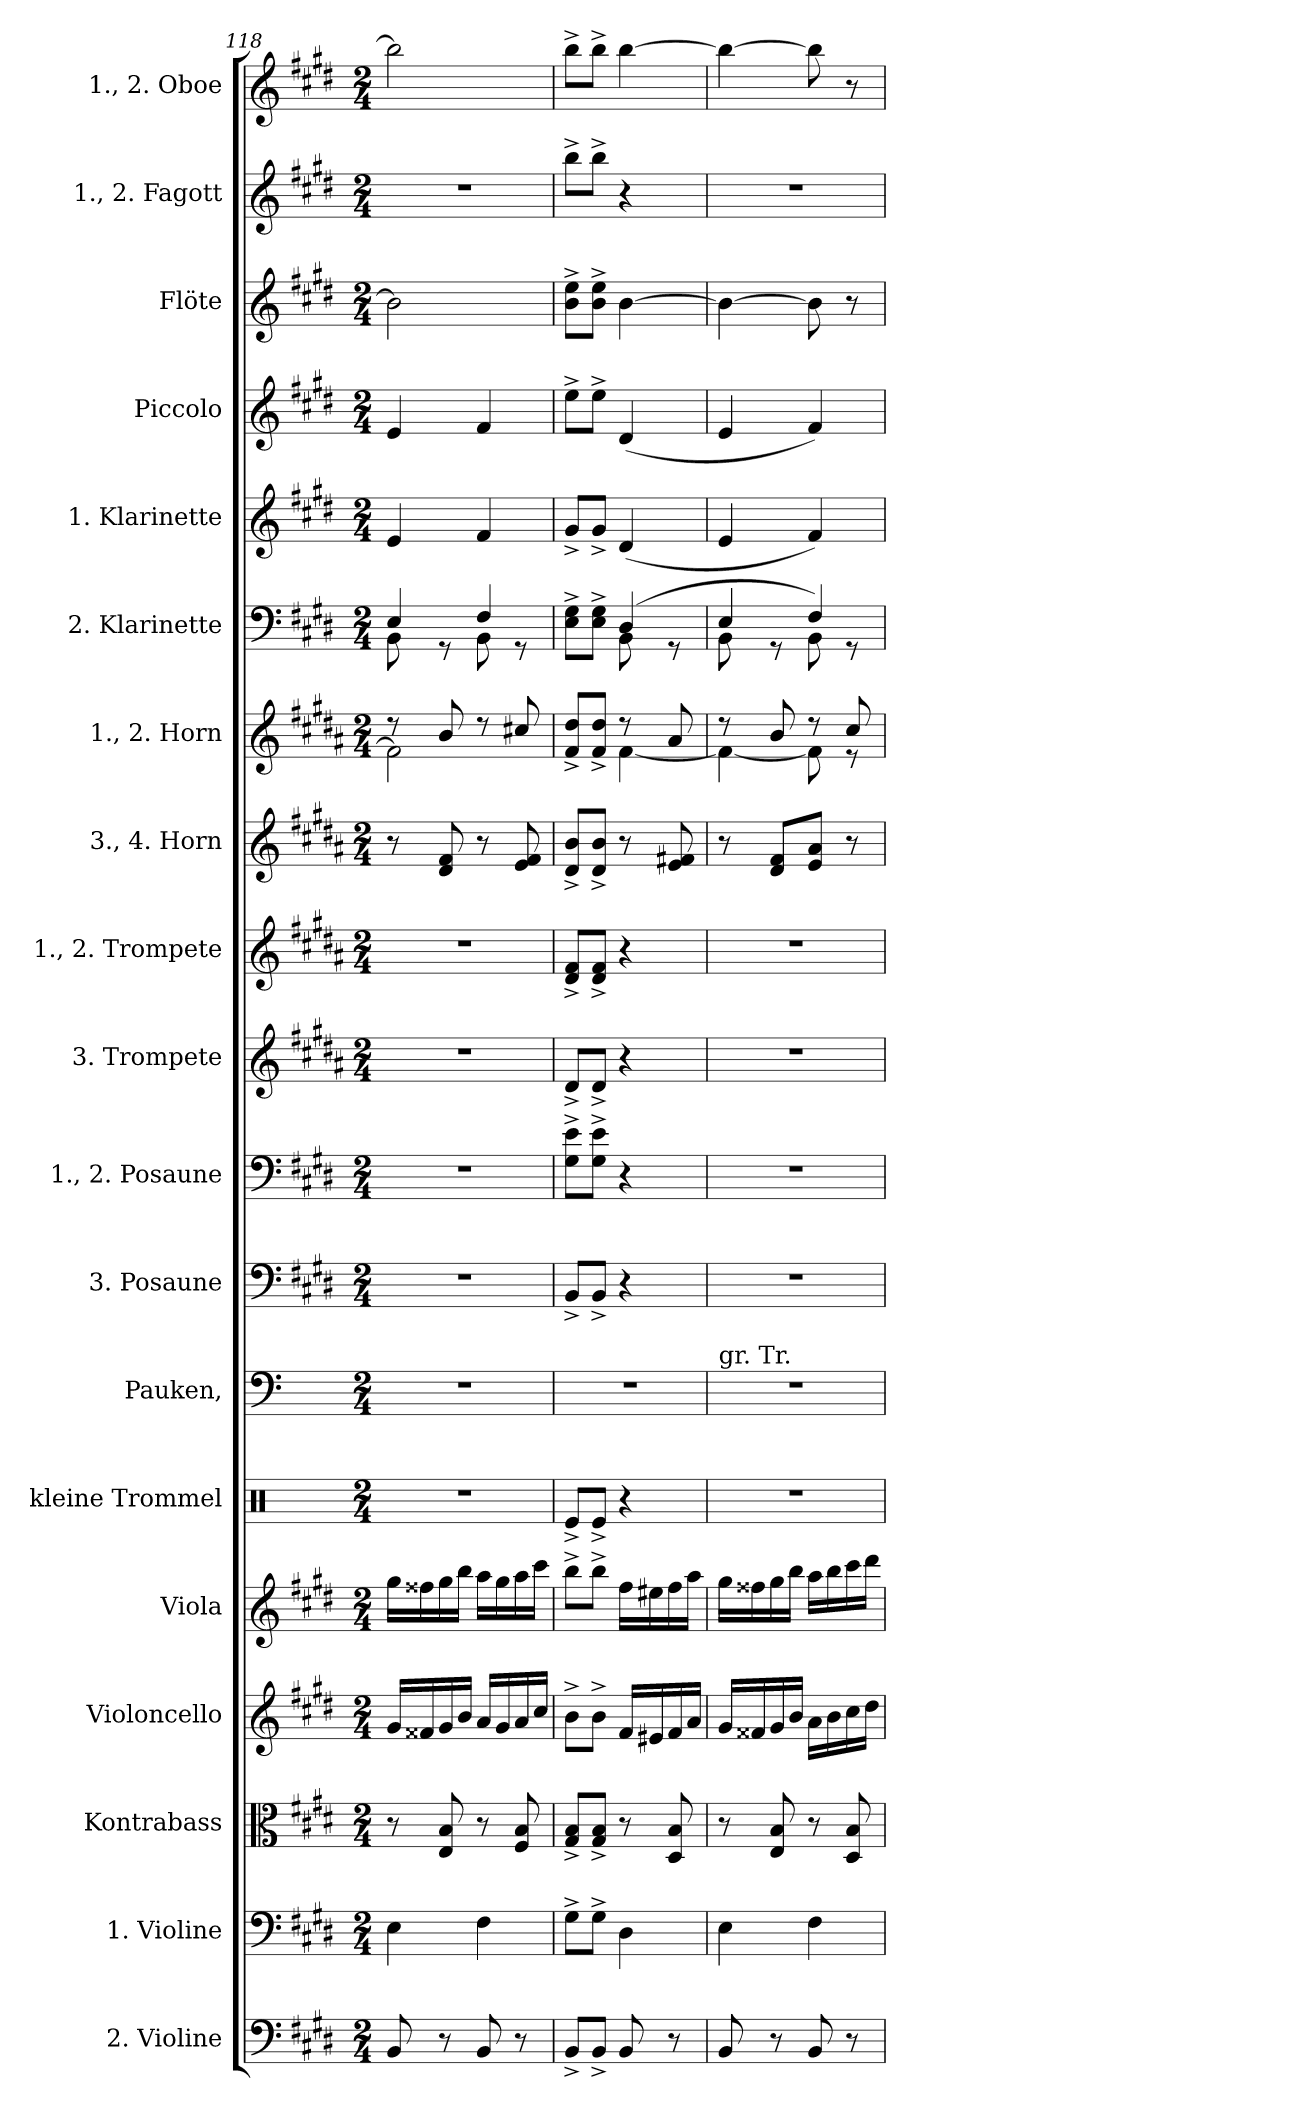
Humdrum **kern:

**kern	**kern	**kern	**kern	**kern	**kern	**kern	**kern	**kern	**kern	**kern	**kern	**kern	**kern	**kern	**kern	**kern	**kern	**kern
*part19	*part18	*part17	*part16	*part15	*part14	*part13	*part12	*part11	*part10	*part9	*part8	*part7	*part6	*part5	*part4	*part3	*part2	*part1
*staff19	*staff18	*staff17	*staff16	*staff15	*staff14	*staff13	*staff12	*staff11	*staff10	*staff9	*staff8	*staff7	*staff6	*staff5	*staff4	*staff3	*staff2	*staff1
*I"2. Violine	*I"1. Violine	*I"Kontrabass	*I"Violoncello	*I"Viola	*I"kleine Trommel	*I"Pauken,	*I"3. Posaune	*I"1., 2. Posaune	*I"3. Trompete	*I"1., 2. Trompete	*I"3., 4. Horn	*I"1., 2. Horn	*I"2. Klarinette	*I"1. Klarinette	*I"Piccolo	*I"Flöte	*I"1., 2. Fagott	*I"1., 2. Oboe
*I'2. Vl.	*I'1. Vl.	*I'Kb.	*I'Vc.	*I'Va.	*I'kl. Tr.	*I'Pk.,	*I'3. Pos.	*I'1., 2. Pos.	*I'3. Trp.	*I'1., 2. Trp.	*I'3., 4. Hr.	*I'1., 2.  Hr.	*I'2. Klar.	*I'1. Klar.	*I'Picc.	*I'Fl.	*I'1., 2. Fag.	*I'1., 2. Ob.
*clefF4	*clefF4	*clefC3	*clefG2	*clefG2	*clefX	*clefF4	*clefF4	*clefF4	*clefG2	*clefG2	*clefG2	*clefG2	*clefF4	*clefG2	*clefG2	*clefG2	*clefG2	*clefG2
*ITrd7c12	*	*	*	*	*	*	*	*	*ITrd-3c-5	*ITrd-3c-5	*ITrd4c7	*ITrd4c7	*	*ITrd1c2	*ITrd1c2	*	*ITrd-7c-12	*
*k[f#c#g#d#]	*k[f#c#g#d#]	*k[f#c#g#d#]	*k[f#c#g#d#]	*k[f#c#g#d#]	*k[]	*k[]	*k[f#c#g#d#]	*k[f#c#g#d#]	*k[f#c#g#d#]	*k[f#c#g#d#]	*k[f#c#g#d#]	*k[f#c#g#d#]	*k[f#c#g#d#]	*k[f#c#]	*k[f#c#]	*k[f#c#g#d#]	*k[f#c#g#d#]	*k[f#c#g#d#]
*M2/4	*M2/4	*M2/4	*M2/4	*M2/4	*M2/4	*M2/4	*M2/4	*M2/4	*M2/4	*M2/4	*M2/4	*M2/4	*M2/4	*M2/4	*M2/4	*M2/4	*M2/4	*M2/4
=118	=118	=118	=118	=118	=118	=118	=118	=118	=118	=118	=118	=118	=118	=118	=118	=118	=118	=118
*	*	*	*	*	*	*	*	*	*	*	*	*^	*^	*	*	*	*	*
8BBB/	4E\	8r	16g#/LL	16gg#\LL	2r	2r	2r	2r	2r	2r	8r	8r	2B\]	4E/	8BB\	4d/	4d/	2b\]	2r	2bb\]
.	.	.	16f##X/	16ff##X\	.	.	.	.	.	.	.	.	.	.	.	.	.	.	.	.
8r	.	8E/ 8B/	16g#/	16gg#\	.	.	.	.	.	.	8G#/ 8B/	8e/	.	.	8r	.	.	.	.	.
.	.	.	16b/JJ	16bb\JJ	.	.	.	.	.	.	.	.	.	.	.	.	.	.	.	.
8BBB/	4F#\	8r	16a/LL	16aa\LL	.	.	.	.	.	.	8r	8r	.	4F#/	8BB\	4e/	4e/	.	.	.
.	.	.	16g#/	16gg#\	.	.	.	.	.	.	.	.	.	.	.	.	.	.	.	.
8r	.	8F#/ 8B/	16a/	16aa\	.	.	.	.	.	.	8A/ 8B/	8f#X/	.	.	8r	.	.	.	.	.
.	.	.	16cc#/JJ	16ccc#\JJ	.	.	.	.	.	.	.	.	.	.	.	.	.	.	.	.
=119	=119	=119	=119	=119	=119	=119	=119	=119	=119	=119	=119	=119	=119	=119	=119	=119	=119	=119	=119	=119
8BBB^/L	8G#^\L	8G#^/ 8B^/L	8b^\L	8bb^\L	8Re^/L	2r	8BB^/L	8G#^\ 8e^\L	8g#^/L	8g#^/ 8b^/L	8G#^/ 8e^/L	8B^/ 8g#^/L	4ryy	8E^\ 8G#^\L	4ryy	8f#^/L	8dd^\L	8b^\ 8ee^\L	8bbb^\L	8bb^\L
8BBB^/J	8G#^\J	8G#^/ 8B^/J	8b^\J	8bb^\J	8Re^/J	.	8BB^/J	8G#^\ 8e^\J	8g#^/J	8g#^/ 8b^/J	8G#^/ 8e^/J	8B^/ 8g#^/J	.	8E^\ 8G#^\J	.	8f#^/J	8dd^\J	8b^\ 8ee^\J	8bbb^\J	8bb^\J
8BBB/	4D#\	8r	16f#/LL	16ff#\LL	4r	.	4r	4r	4r	4r	8r	8r	[4B\	(>4D#/	8BB\	(<4c#/	(<4c#/	[4b\	4r	[4bb\
.	.	.	16e#X/	16ee#X\	.	.	.	.	.	.	.	.	.	.	.	.	.	.	.	.
8r	.	8D#/ 8B/	16f#/	16ff#\	.	.	.	.	.	.	8A/ 8Bn/	8d#/	.	.	8r	.	.	.	.	.
.	.	.	16a/JJ	16aa\JJ	.	.	.	.	.	.	.	.	.	.	.	.	.	.	.	.
!!LO:PB:g=z
=120	=120	=120	=120	=120	=120	=120	=120	=120	=120	=120	=120	=120	=120	=120	=120	=120	=120	=120	=120	=120
!	!	!	!	!	!	!LO:TX:a:t=gr. Tr.	!	!	!	!	!	!	!	!	!	!	!	!	!	!
8BBB/	4E\	8r	16g#/LL	16gg#\LL	2r	2r	2r	2r	2r	2r	8r	8r	4B\_	4E/	8BB\	4d/	4d/	4b\_	2r	4bb\_
.	.	.	16f##X/	16ff##X\	.	.	.	.	.	.	.	.	.	.	.	.	.	.	.	.
8r	.	8E/ 8B/	16g#/	16gg#\	.	.	.	.	.	.	8G#/ 8B/L	8e/	.	.	8r	.	.	.	.	.
.	.	.	16b/JJ	16bb\JJ	.	.	.	.	.	.	.	.	.	.	.	.	.	.	.	.
8BBB/	4F#\	8r	16a\LL	16aa\LL	.	.	.	.	.	.	8A/ 8d#/J	8r	8B\]	4F#/)	8BB\	4e/)	4e/)	8b\]	.	8bb\]
.	.	.	16b\	16bb\	.	.	.	.	.	.	.	.	.	.	.	.	.	.	.	.
8r	.	8D#/ 8B/	16cc#\	16ccc#\	.	.	.	.	.	.	8r	8f#/	8r	.	8r	.	.	8r	.	8r
.	.	.	16dd#\JJ	16ddd#\JJ	.	.	.	.	.	.	.	.	.	.	.	.	.	.	.	.
*	*	*	*	*	*	*	*	*	*	*	*	*v	*v	*	*	*	*	*	*	*
*	*	*	*	*	*	*	*	*	*	*	*	*	*v	*v	*	*	*	*	*
=	=	=	=	=	=	=	=	=	=	=	=	=	=	=	=	=	=	=
*-	*-	*-	*-	*-	*-	*-	*-	*-	*-	*-	*-	*-	*-	*-	*-	*-	*-	*-
